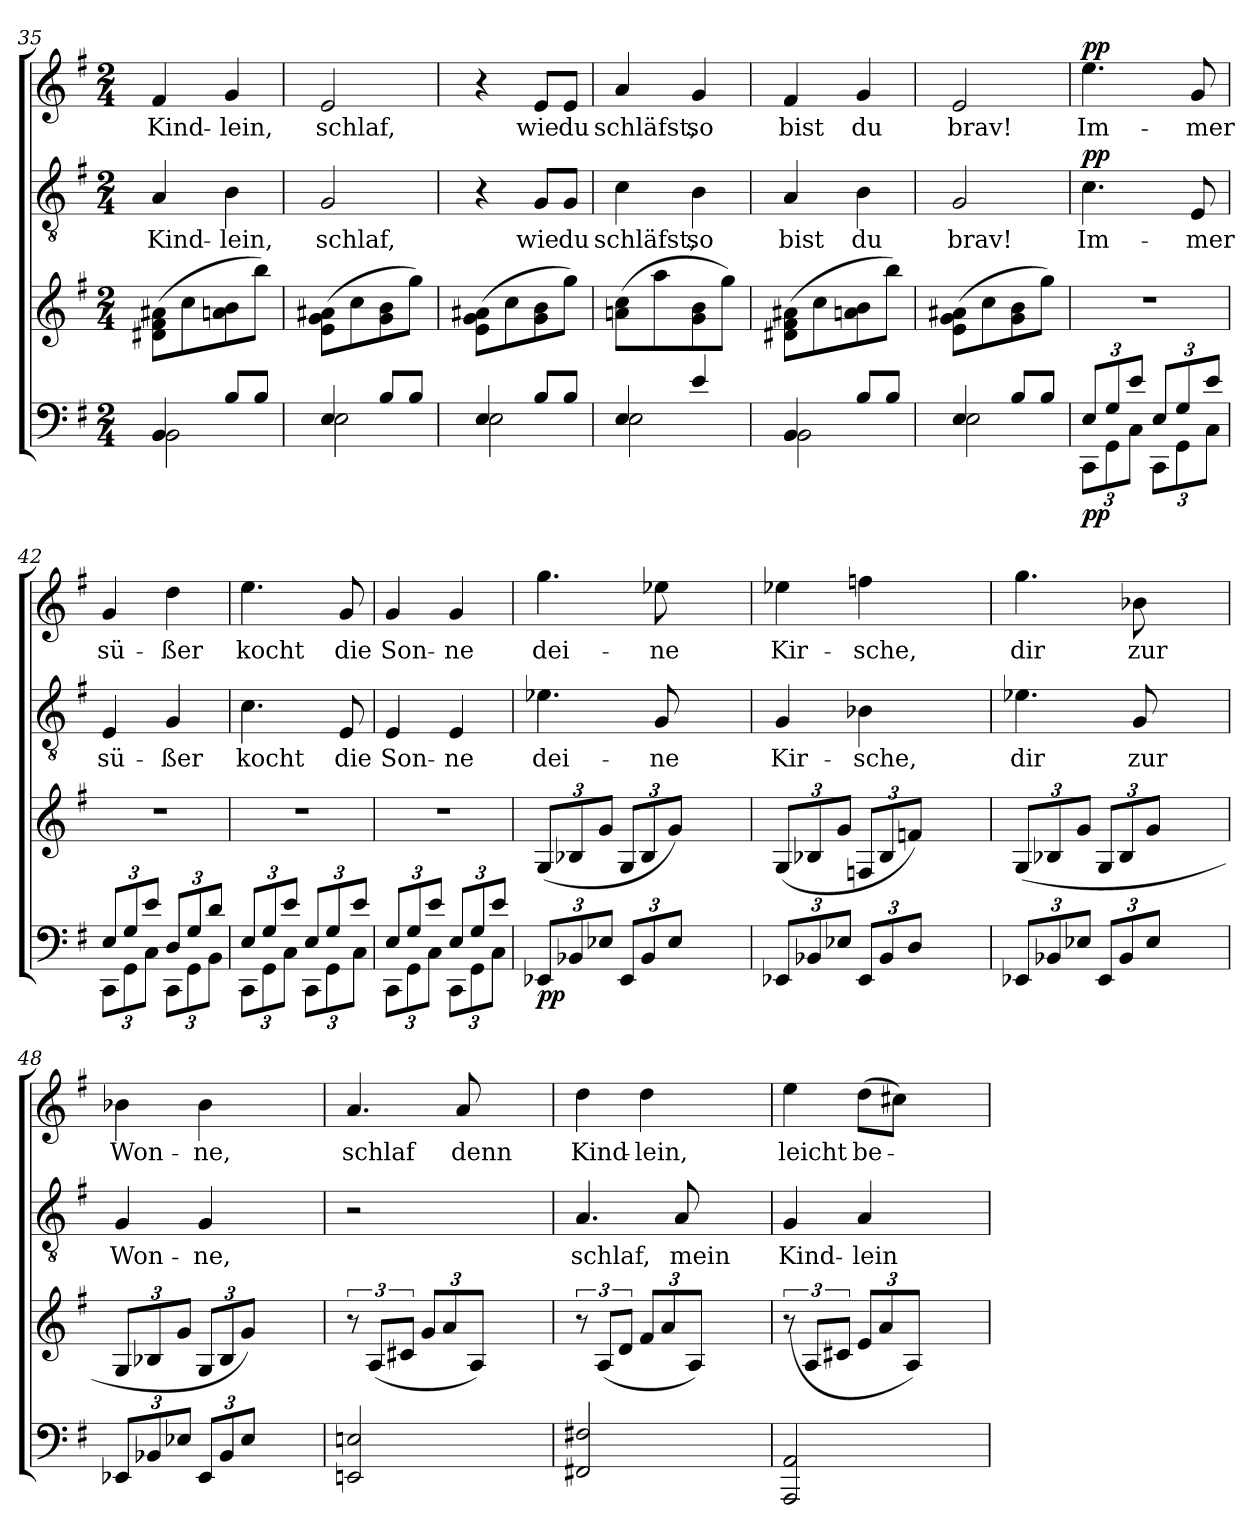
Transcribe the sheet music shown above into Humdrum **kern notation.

**kern	**kern	**dynam	**kern	**text	**dynam	**kern	**text	**dynam
*part3	*part3	*part3	*part2	*part2	*part2	*part1	*part1	*part1
*staff4	*staff3	*staff3/4	*staff2	*staff2	*staff2	*staff1	*staff1	*staff1
*clefF4	*clefG2	*	*clefGv2	*	*	*clefG2	*	*
*k[f#]	*k[f#]	*	*k[f#]	*	*	*k[f#]	*	*
*G:	*G:	*	*G:	*	*	*G:	*	*
*M2/4	*M2/4	*	*M2/4	*	*	*M2/4	*	*
=35	=35	=35	=35	=35	=35	=35	=35	=35
*^	*	*	*	*	*	*	*	*
!	!	!	!	!	!LO:LY:b	!	!	!LO:LY:b	!
4BB/	2BB\	(>8d#X\ 8f#\ 8a#X\L	.	4A/	Kind-	.	4f#/	Kind-	.
.	.	8cc\	.	.	.	.	.	.	.
!	!	!	!	!	!LO:LY:b	!	!	!LO:LY:b	!
8B/L	.	8an\ 8b\	.	4B\	-lein,	.	4g/	-lein,	.
8B/J	.	8bb\J)	.	.	.	.	.	.	.
=36	=36	=36	=36	=36	=36	=36	=36	=36	=36
!	!	!	!	!	!LO:LY:b	!	!	!LO:LY:b	!
4E/	2E\	(>8e\ 8g\ 8a#X\L	.	2G/	schlaf,	.	2e/	schlaf,	.
.	.	8cc\	.	.	.	.	.	.	.
8B/L	.	8g\ 8b\	.	.	.	.	.	.	.
8B/J	.	8gg\J)	.	.	.	.	.	.	.
=37	=37	=37	=37	=37	=37	=37	=37	=37	=37
4E/	2E\	(>8e\ 8g\ 8a#X\L	.	4r	.	.	4r	.	.
.	.	8cc\	.	.	.	.	.	.	.
!	!	!	!	!	!LO:LY:b	!	!	!LO:LY:b	!
8B/L	.	8g\ 8b\	.	8G/L	wie	.	8e/L	wie	.
!	!	!	!	!	!LO:LY:b	!	!	!LO:LY:b	!
8B/J	.	8gg\J)	.	8G/J	du	.	8e/J	du	.
=38	=38	=38	=38	=38	=38	=38	=38	=38	=38
!	!	!	!	!	!LO:LY:b	!	!	!LO:LY:b	!
4E/	2E\	(>8an\ 8cc\L	.	4c\	schläfst,	.	4a/	schläfst,	.
.	.	8aa\	.	.	.	.	.	.	.
!	!	!	!	!	!LO:LY:b	!	!	!LO:LY:b	!
4e/	.	8g\ 8b\	.	4B\	so	.	4g/	so	.
.	.	8gg\J)	.	.	.	.	.	.	.
!!LO:LB:g=z
=39	=39	=39	=39	=39	=39	=39	=39	=39	=39
!	!	!	!	!	!LO:LY:b	!	!	!LO:LY:b	!
4BB/	2BB\	(>8d#X\ 8f#\ 8a#X\L	.	4A/	bist	.	4f#/	bist	.
.	.	8cc\	.	.	.	.	.	.	.
!	!	!	!	!	!LO:LY:b	!	!	!LO:LY:b	!
8B/L	.	8an\ 8b\	.	4B\	du	.	4g/	du	.
8B/J	.	8bb\J)	.	.	.	.	.	.	.
=40	=40	=40	=40	=40	=40	=40	=40	=40	=40
!	!	!	!	!	!LO:LY:b	!	!	!LO:LY:b	!
4E/	2E\	(>8e\ 8g\ 8a#X\L	.	2G/	brav!	.	2e/	brav!	.
.	.	8cc\	.	.	.	.	.	.	.
8B/L	.	8g\ 8b\	.	.	.	.	.	.	.
8B/J	.	8gg\J)	.	.	.	.	.	.	.
=41	=41	=41	=41	=41	=41	=41	=41	=41	=41
*Xbrackettup	*	*	*	*	*	*	*	*	*
!	!	!	!LO:DY:b=2	!	!LO:LY:b	!LO:DY:b	!	!LO:LY:b	!LO:DY:b
12E/L	12CC\L	2r	pp	4.c\	Im-	pp	4.ee\	Im-	pp
12G/	12GG\	.	.	.	.	.	.	.	.
12e/J	12C\J	.	.	.	.	.	.	.	.
12E/L	12CC\L	.	.	.	.	.	.	.	.
12G/	12GG\	.	.	.	.	.	.	.	.
!	!	!	!	!	!LO:LY:b	!	!	!LO:LY:b	!
.	.	.	.	8E/	-mer	.	8g/	-mer	.
12e/J	12C\J	.	.	.	.	.	.	.	.
=42	=42	=42	=42	=42	=42	=42	=42	=42	=42
!	!	!	!	!	!LO:LY:b	!	!	!LO:LY:b	!
12E/L	12CC\L	2r	.	4E/	sü-	.	4g/	sü-	.
12G/	12GG\	.	.	.	.	.	.	.	.
12e/J	12C\J	.	.	.	.	.	.	.	.
!	!	!	!	!	!LO:LY:b	!	!	!LO:LY:b	!
12D/L	12CC\L	.	.	4G/	-ßer	.	4dd\	-ßer	.
12G/	12GG\	.	.	.	.	.	.	.	.
12d/J	12BB\J	.	.	.	.	.	.	.	.
=43	=43	=43	=43	=43	=43	=43	=43	=43	=43
!	!	!	!	!	!LO:LY:b	!	!	!LO:LY:b	!
12E/L	12CC\L	2r	.	4.c\	kocht	.	4.ee\	kocht	.
12G/	12GG\	.	.	.	.	.	.	.	.
12e/J	12C\J	.	.	.	.	.	.	.	.
12E/L	12CC\L	.	.	.	.	.	.	.	.
12G/	12GG\	.	.	.	.	.	.	.	.
!	!	!	!	!	!LO:LY:b	!	!	!LO:LY:b	!
.	.	.	.	8E/	die	.	8g/	die	.
12e/J	12C\J	.	.	.	.	.	.	.	.
=44	=44	=44	=44	=44	=44	=44	=44	=44	=44
!	!	!	!	!	!LO:LY:b	!	!	!LO:LY:b	!
12E/L	12CC\L	2r	.	4E/	Son-	.	4g/	Son-	.
12G/	12GG\	.	.	.	.	.	.	.	.
12e/J	12C\J	.	.	.	.	.	.	.	.
!	!	!	!	!	!LO:LY:b	!	!	!LO:LY:b	!
12E/L	12CC\L	.	.	4E/	-ne	.	4g/	-ne	.
12G/	12GG\	.	.	.	.	.	.	.	.
12e/J	12C\J	.	.	.	.	.	.	.	.
*v	*v	*	*	*	*	*	*	*	*
!!LO:PB:g=z
=45	=45	=45	=45	=45	=45	=45	=45	=45
*	*Xbrackettup	*	*	*	*	*	*	*
*^	*	*	*	*	*	*	*	*
!	!	!	!LO:DY:b=2	!	!LO:LY:b	!	!	!LO:LY:b	!
*v	*v	*	*	*	*	*	*	*	*
12EE-X/L	(>12G/L	pp	4.e-X\	dei-	.	4.gg\	dei-	.
12BB-X/	12B-X/	.	.	.	.	.	.	.
12E-X/J	12g/J	.	.	.	.	.	.	.
12EE-/L	12G/L	.	.	.	.	.	.	.
12BB-/	12B-/	.	.	.	.	.	.	.
!	!	!	!	!LO:LY:b	!	!	!LO:LY:b	!
.	.	.	8G/	-ne	.	8ee-X\	-ne	.
12E-/J	12g/J)	.	.	.	.	.	.	.
2ryy	2ryy	.	2ryy	.	.	2ryy	.	.
=46	=46	=46	=46	=46	=46	=46	=46	=46
!	!	!	!	!LO:LY:b	!	!	!LO:LY:b	!
12EE-X/L	(>12G/L	.	4G/	Kir-	.	4ee-X\	Kir-	.
12BB-X/	12B-X/	.	.	.	.	.	.	.
12E-X/J	12g/J	.	.	.	.	.	.	.
!	!	!	!	!LO:LY:b	!	!	!LO:LY:b	!
12EE-/L	12Fn/L	.	4B-X\	-sche,	.	4ffn\	-sche,	.
12BB-/	12B-/	.	.	.	.	.	.	.
12D/J	12fn/J)	.	.	.	.	.	.	.
2ryy	2ryy	.	2ryy	.	.	2ryy	.	.
=47	=47	=47	=47	=47	=47	=47	=47	=47
!	!	!	!	!LO:LY:b	!	!	!LO:LY:b	!
12EE-X/L	(>12G/L	.	4.e-X\	dir	.	4.gg\	dir	.
12BB-X/	12B-X/	.	.	.	.	.	.	.
12E-X/J	12g/J	.	.	.	.	.	.	.
12EE-/L	12G/L	.	.	.	.	.	.	.
12BB-/	12B-/	.	.	.	.	.	.	.
!	!	!	!	!LO:LY:b	!	!	!LO:LY:b	!
.	.	.	8G/	zur	.	8b-X\	zur	.
12E-/J	12g/J	.	.	.	.	.	.	.
2ryy	2ryy	.	2ryy	.	.	2ryy	.	.
=48	=48	=48	=48	=48	=48	=48	=48	=48
!	!	!	!	!LO:LY:b	!	!	!LO:LY:b	!
12EE-X/L	12G/L	.	4G/	Won-	.	4b-X\	Won-	.
12BB-X/	12B-X/	.	.	.	.	.	.	.
12E-X/J	12g/J	.	.	.	.	.	.	.
!	!	!	!	!LO:LY:b	!	!	!LO:LY:b	!
12EE-/L	12G/L	.	4G/	-ne,	.	4b-\	-ne,	.
12BB-/	12B-/	.	.	.	.	.	.	.
12E-/J	12g/J)	.	.	.	.	.	.	.
2ryy	2ryy	.	2ryy	.	.	2ryy	.	.
!!LO:LB:g=z
=49	=49	=49	=49	=49	=49	=49	=49	=49
*	*brackettup	*	*	*	*	*	*	*
!	!	!	!	!	!	!	!LO:LY:b	!
2EEn/ 2En/	12r	.	2r	.	.	4.a/	schlaf	.
.	(<12A/L	.	.	.	.	.	.	.
.	12c#X/J	.	.	.	.	.	.	.
*	*Xbrackettup	*	*	*	*	*	*	*
.	12g/L	.	.	.	.	.	.	.
.	12a/	.	.	.	.	.	.	.
!	!	!	!	!	!	!	!LO:LY:b	!
.	.	.	.	.	.	8a/	denn	.
.	12A/J)	.	.	.	.	.	.	.
2ryy	2ryy	.	2ryy	.	.	2ryy	.	.
!!LO:LB:g=z
=50	=50	=50	=50	=50	=50	=50	=50	=50
*	*brackettup	*	*	*	*	*	*	*
!	!	!	!	!LO:LY:b	!	!	!LO:LY:b	!
2FF#X/ 2F#X/	12r	.	4.A/	schlaf,	.	4dd\	Kind-	.
.	(<12A/L	.	.	.	.	.	.	.
.	12d/J	.	.	.	.	.	.	.
*	*Xbrackettup	*	*	*	*	*	*	*
!	!	!	!	!	!	!	!LO:LY:b	!
.	12f#/L	.	.	.	.	4dd\	-lein,	.
.	12a/	.	.	.	.	.	.	.
!	!	!	!	!LO:LY:b	!	!	!	!
.	.	.	8A/	mein	.	.	.	.
.	12A/J)	.	.	.	.	.	.	.
2ryy	2ryy	.	2ryy	.	.	2ryy	.	.
=51	=51	=51	=51	=51	=51	=51	=51	=51
*	*brackettup	*	*	*	*	*	*	*
!	!	!	!	!LO:LY:b	!	!	!LO:LY:b	!
2AAA/ 2AA/	(<12r	.	4G/	Kind-	.	4ee\	leicht	.
.	12A/L	.	.	.	.	.	.	.
.	12c#X/J	.	.	.	.	.	.	.
*	*Xbrackettup	*	*	*	*	*	*	*
!	!	!	!	!LO:LY:b	!	!	!LO:LY:b	!
.	12e/L	.	4A/	-lein	.	(>8dd\L	be-	.
.	12a/	.	.	.	.	.	.	.
.	.	.	.	.	.	8cc#X\J)	.	.
.	12A/J)	.	.	.	.	.	.	.
2ryy	2ryy	.	2ryy	.	.	2ryy	.	.
=	=	=	=	=	=	=	=	=
*-	*-	*-	*-	*-	*-	*-	*-	*-
